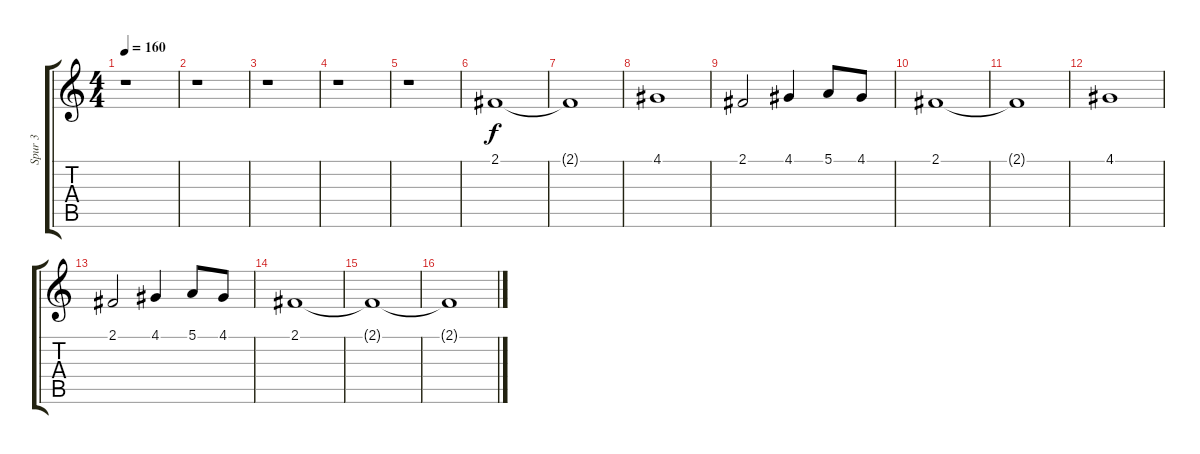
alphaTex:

\track ("Spur 3" "Spur 3") {instrument synthstrings1}
\staff {score tabs}
\tuning (E4 B3 G3 D3 A2 E2) {hide}
\ts (4 4)
\tempo 160
\clef g2
\ks c
r.1{dy f} |
r.1 |
r.1 |
r.1 |
r.1 |
2.1.1 |
2.1{t}.1 |
4.1.1 |
2.1.2 4.1.4 5.1.8 4.1.8 |
2.1.1 |
2.1{t}.1 |
4.1.1 |
2.1.2 4.1.4 5.1.8 4.1.8 |
2.1.1 |
2.1{t}.1 |
2.1{t}.1
